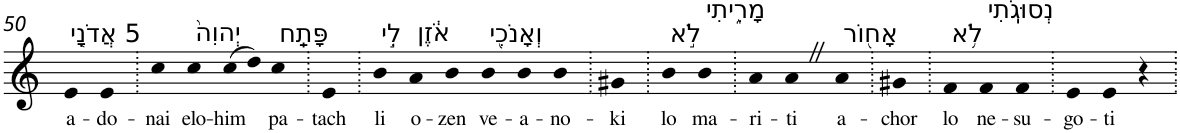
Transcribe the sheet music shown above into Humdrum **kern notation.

**kern	**text
*part1	*part1
*staff1	*staff1
*I"Piano	*
*I'Pno	*
!!LO:PB:g=z
*clefG2	*
*k[]	*
=50	=50
!LO:TX:a:t=5 אֲדֹנָ֤י	!
!	!LO:LY:b
4e	a-
!	!LO:LY:b
4e	-do-
=51.	=51.
!	!LO:LY:b
4cc	-nai
!LO:TX:a:t=יְהוִה֙	!
!	!LO:LY:b
4cc	elo-
!	!LO:LY:b
(8cc	-him
8dd)	.
!LO:TX:a:t=פָּתַֽח	!
!	!LO:LY:b
4cc	pa-
=52.	=52.
!	!LO:LY:b
4e	-tach
=53.	=53.
!LO:TX:a:t=לִ֣י	!
!	!LO:LY:b
4b	li
!LO:TX:a:t=אֹ֔זֶן	!
!	!LO:LY:b
4a	o-
!	!LO:LY:b
4b	-zen
!LO:TX:a:t=וְאָנֹכִ֖י	!
!	!LO:LY:b
4b	ve-
!	!LO:LY:b
4b	-a-
!	!LO:LY:b
4b	-no-
=54.	=54.
!	!LO:LY:b
4g#X	-ki
=55.	=55.
!LO:TX:a:t=לֹ֣א	!
!	!LO:LY:b
4b	lo
!LO:TX:a:t=מָרִ֑יתִי	!
!	!LO:LY:b
4b	ma-
=56.	=56.
!	!LO:LY:b
4a	-ri-
!	!LO:LY:b
4aZ	-ti
!LO:TX:a:t=אָח֖וֹר	!
!	!LO:LY:b
4a	a-
=57.	=57.
!	!LO:LY:b
4g#X	-chor
=58.	=58.
!LO:TX:a:t=לֹ֥א	!
!	!LO:LY:b
4f	lo
!LO:TX:a:t=נְסוּגֹֽתִי	!
!	!LO:LY:b
4f	ne-
!	!LO:LY:b
4f	-su-
=59.	=59.
!	!LO:LY:b
4e	-go-
!	!LO:LY:b
4e	-ti
4r	.
=.	=.
*-	*-
